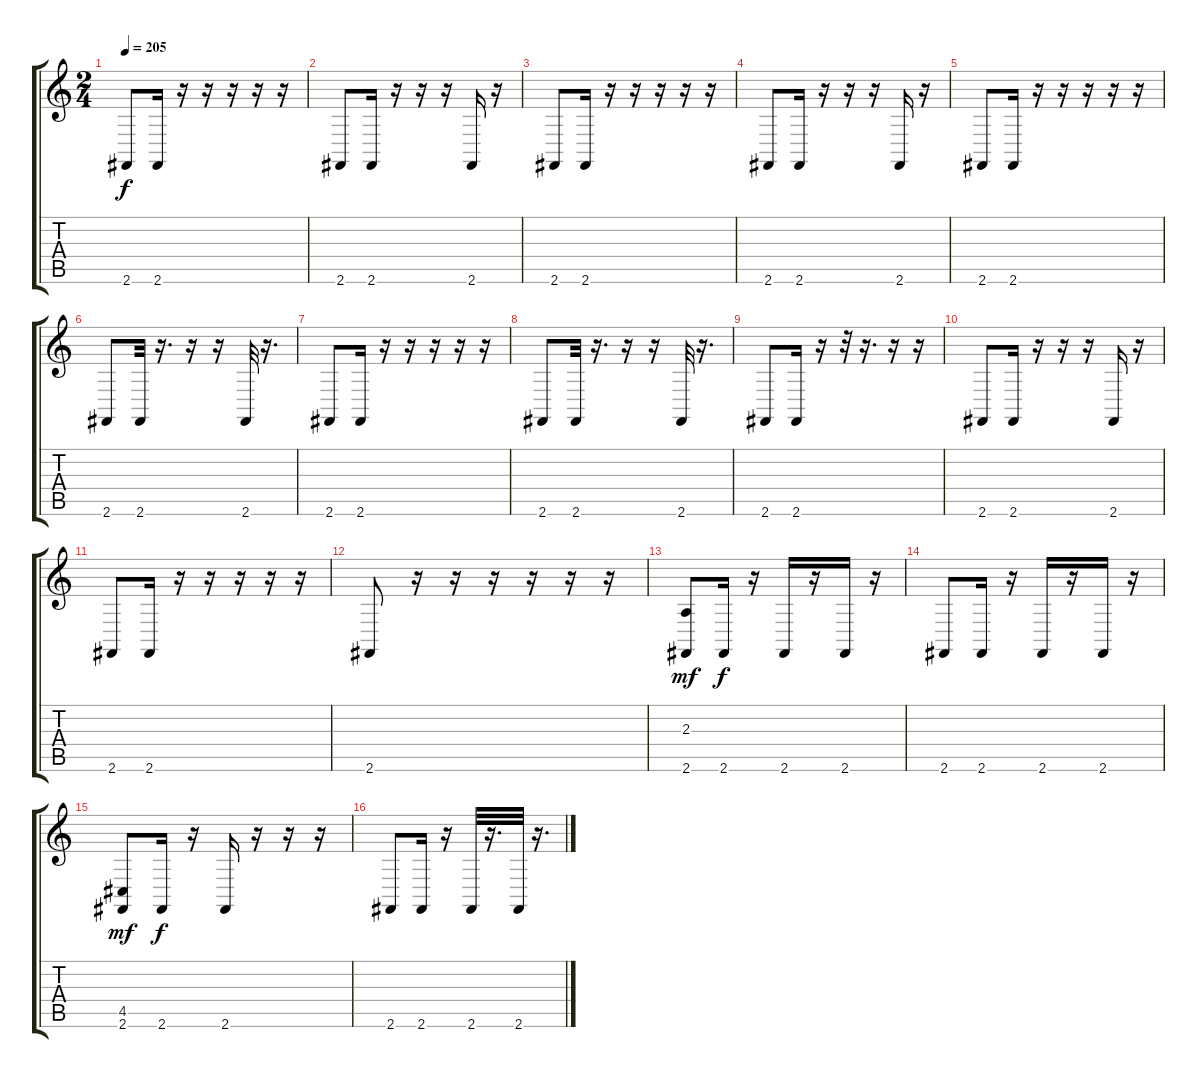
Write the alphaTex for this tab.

\track "" {instrument acousticgrandpiano}
\staff {score tabs}
\tuning (E4 B3 G3 D3 A2 E2) {hide}
\ts (2 4)
\tempo 205
\clef g2
\ks c
2.6.8{dy f} 2.6.16 r.16 r.16 r.16 r.16 r.16 |
2.6.8 2.6.16 r.16 r.16 r.16 2.6.16 r.16 |
2.6.8 2.6.16 r.16 r.16 r.16 r.16 r.16 |
2.6.8 2.6.16 r.16 r.16 r.16 2.6.16 r.16 |
2.6.8 2.6.16 r.16 r.16 r.16 r.16 r.16 |
2.6.8 2.6.32 r.16{d} r.16 r.16 2.6.32 r.16{d} |
2.6.8 2.6.16 r.16 r.16 r.16 r.16 r.16 |
2.6.8 2.6.32 r.16{d} r.16 r.16 2.6.32 r.16{d} |
2.6.8 2.6.16 r.16 r.32 r.16{d} r.16 r.16 |
2.6.8 2.6.16 r.16 r.16 r.16 2.6.16 r.16 |
2.6.8 2.6.16 r.16 r.16 r.16 r.16 r.16 |
2.6.8 r.16 r.16 r.16 r.16 r.16 r.16 |
(2.3 2.6).8{dy mf} 2.6.16{dy f} r.16 2.6.16 r.16 2.6.16 r.16 |
2.6.8 2.6.16 r.16 2.6.16 r.16 2.6.16 r.16 |
(4.5 2.6).8{dy mf} 2.6.16{dy f} r.16 2.6.16 r.16 r.16 r.16 |
2.6.8 2.6.16 r.16 2.6.32 r.16{d} 2.6.32 r.16{d}
